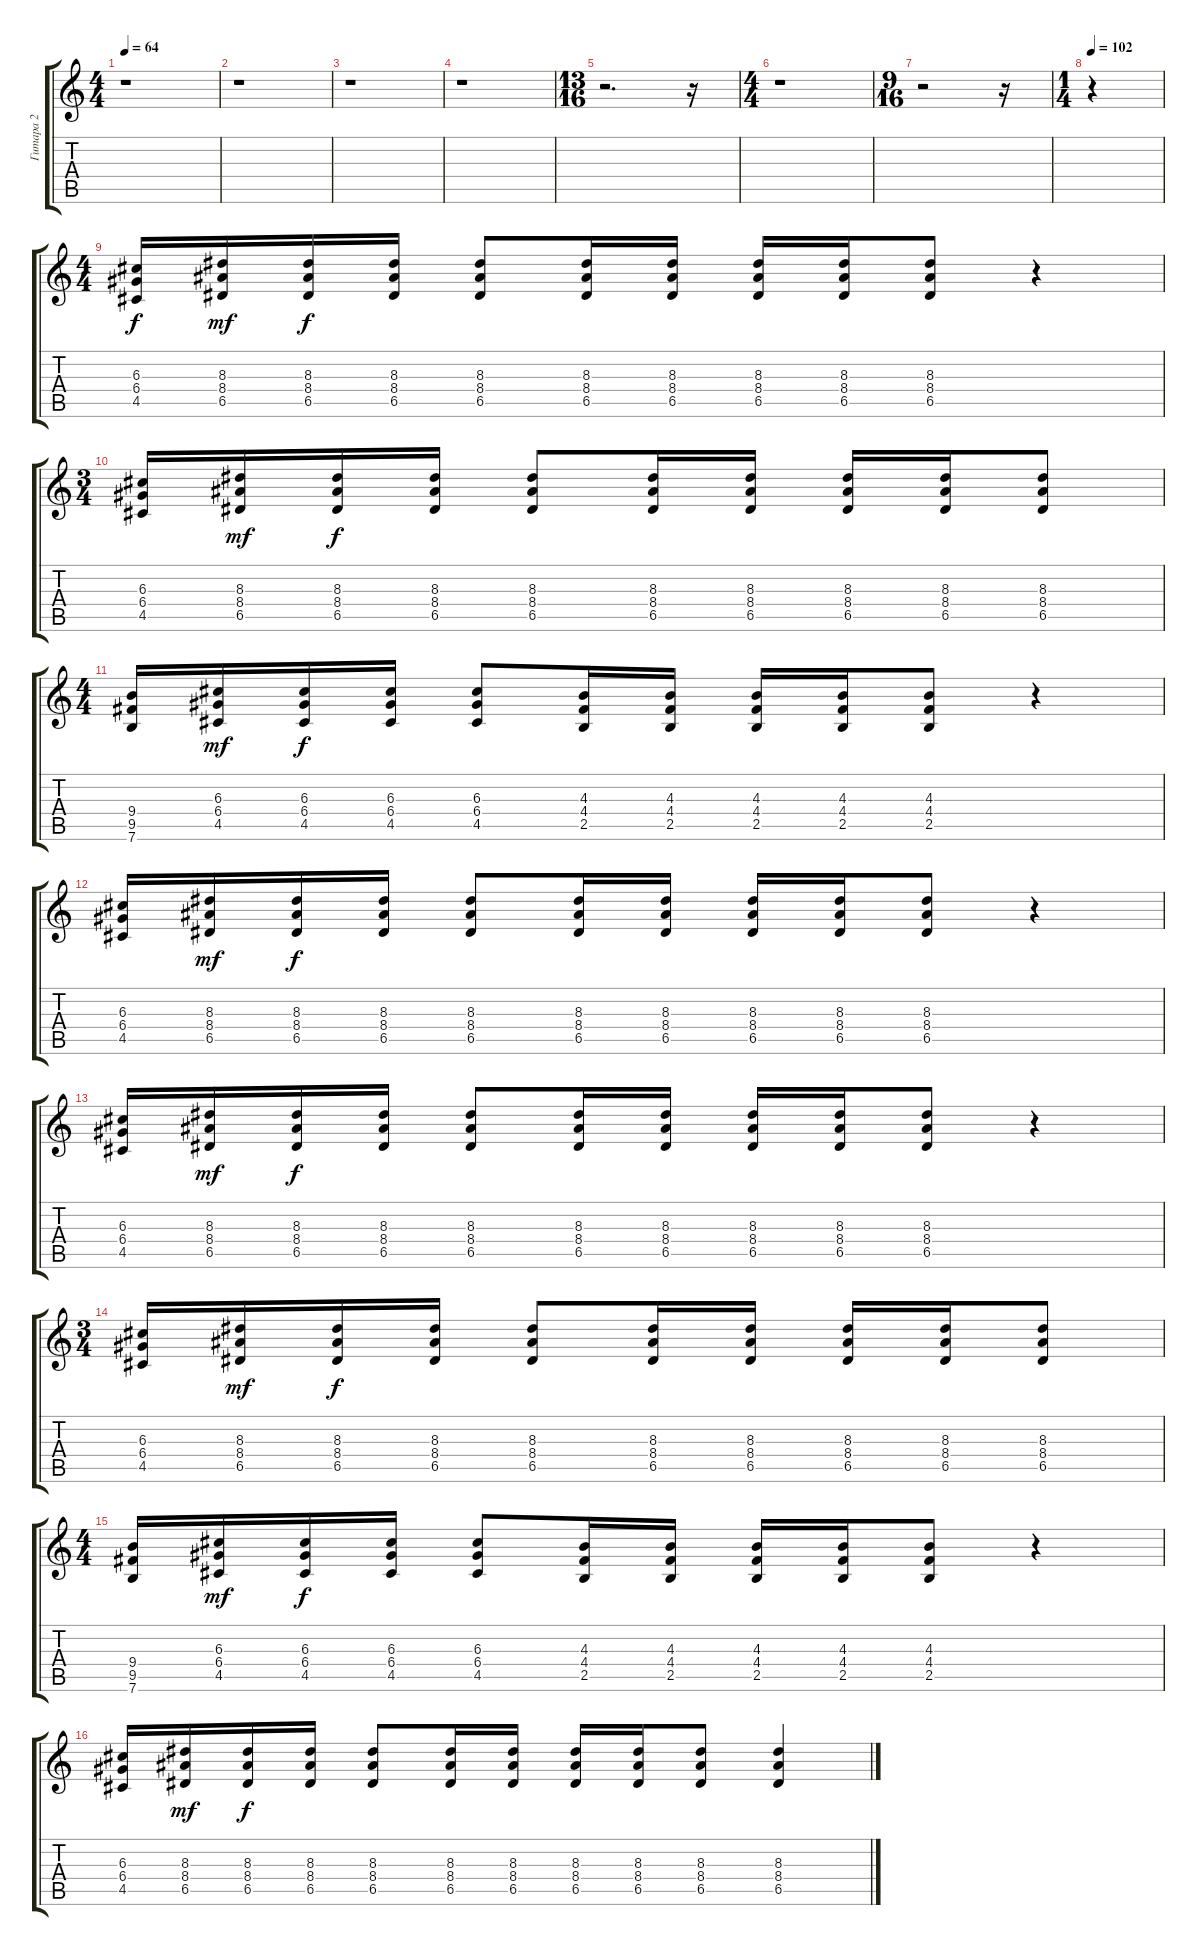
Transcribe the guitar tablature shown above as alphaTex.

\track ("Гитара 2" "Гитара 2") {instrument distortionguitar}
\staff {score tabs}
\tuning (E4 B3 G3 D3 A2 E2) {hide}
\ts (4 4)
\tempo 64
\clef g2
\ks c
r.1{dy f} |
r.1 |
r.1 |
r.1 |
\ts (13 16)
r.2{d} r.16 |
\ts (4 4)
r.1 |
\ts (9 16)
r.2 r.16 |
\ts (1 4)
\tempo 102
r.4 |
\ts (4 4)
(6.3 6.4 4.5).16 (8.3 8.4 6.5).16{dy mf} (8.3 8.4 6.5).16{dy f} (8.3 8.4 6.5).16 (8.3 8.4 6.5).8 (8.3 8.4 6.5).16 (8.3 8.4 6.5).16 (8.3 8.4 6.5).16 (8.3 8.4 6.5).16 (8.3 8.4 6.5).8 r.4 |
\ts (3 4)
(6.3 6.4 4.5).16 (8.3 8.4 6.5).16{dy mf} (8.3 8.4 6.5).16{dy f} (8.3 8.4 6.5).16 (8.3 8.4 6.5).8 (8.3 8.4 6.5).16 (8.3 8.4 6.5).16 (8.3 8.4 6.5).16 (8.3 8.4 6.5).16 (8.3 8.4 6.5).8 |
\ts (4 4)
(9.4 9.5 7.6).16 (6.3 6.4 4.5).16{dy mf} (6.3 6.4 4.5).16{dy f} (6.3 6.4 4.5).16 (6.3 6.4 4.5).8 (4.3 4.4 2.5).16 (4.3 4.4 2.5).16 (4.3 4.4 2.5).16 (4.3 4.4 2.5).16 (4.3 4.4 2.5).8 r.4 |
(6.3 6.4 4.5).16 (8.3 8.4 6.5).16{dy mf} (8.3 8.4 6.5).16{dy f} (8.3 8.4 6.5).16 (8.3 8.4 6.5).8 (8.3 8.4 6.5).16 (8.3 8.4 6.5).16 (8.3 8.4 6.5).16 (8.3 8.4 6.5).16 (8.3 8.4 6.5).8 r.4 |
(6.3 6.4 4.5).16 (8.3 8.4 6.5).16{dy mf} (8.3 8.4 6.5).16{dy f} (8.3 8.4 6.5).16 (8.3 8.4 6.5).8 (8.3 8.4 6.5).16 (8.3 8.4 6.5).16 (8.3 8.4 6.5).16 (8.3 8.4 6.5).16 (8.3 8.4 6.5).8 r.4 |
\ts (3 4)
(6.3 6.4 4.5).16 (8.3 8.4 6.5).16{dy mf} (8.3 8.4 6.5).16{dy f} (8.3 8.4 6.5).16 (8.3 8.4 6.5).8 (8.3 8.4 6.5).16 (8.3 8.4 6.5).16 (8.3 8.4 6.5).16 (8.3 8.4 6.5).16 (8.3 8.4 6.5).8 |
\ts (4 4)
(9.4 9.5 7.6).16 (6.3 6.4 4.5).16{dy mf} (6.3 6.4 4.5).16{dy f} (6.3 6.4 4.5).16 (6.3 6.4 4.5).8 (4.3 4.4 2.5).16 (4.3 4.4 2.5).16 (4.3 4.4 2.5).16 (4.3 4.4 2.5).16 (4.3 4.4 2.5).8 r.4 |
(6.3 6.4 4.5).16 (8.3 8.4 6.5).16{dy mf} (8.3 8.4 6.5).16{dy f} (8.3 8.4 6.5).16 (8.3 8.4 6.5).8 (8.3 8.4 6.5).16 (8.3 8.4 6.5).16 (8.3 8.4 6.5).16 (8.3 8.4 6.5).16 (8.3 8.4 6.5).8 (8.3 8.4 6.5).4
